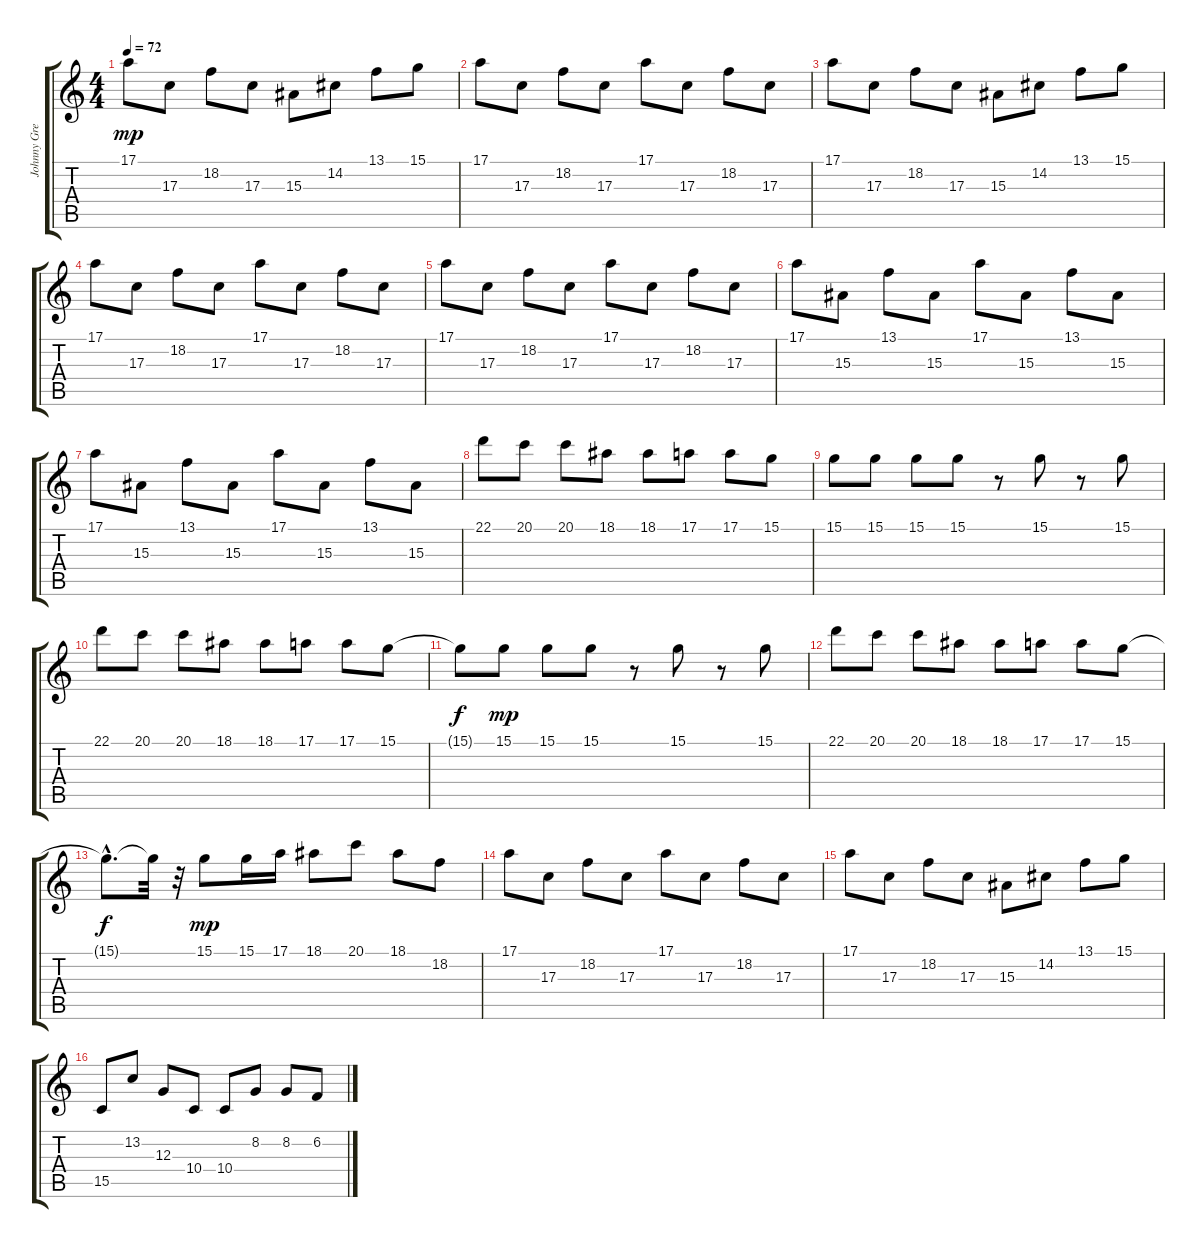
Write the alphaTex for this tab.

\track ("Johnny Greenwod - Xylophone" "Johnny Gre") {instrument glockenspiel}
\staff {score tabs}
\tuning (E4 B3 G3 D3 A2 E2) {hide}
\ts (4 4)
\tempo 72
\clef g2
\ks c
17.1.8{dy mp} 17.3.8 18.2.8 17.3.8 15.3.8 14.2.8 13.1.8 15.1.8 |
17.1.8 17.3.8 18.2.8 17.3.8 17.1.8 17.3.8 18.2.8 17.3.8 |
17.1.8 17.3.8 18.2.8 17.3.8 15.3.8 14.2.8 13.1.8 15.1.8 |
17.1.8 17.3.8 18.2.8 17.3.8 17.1.8 17.3.8 18.2.8 17.3.8 |
17.1.8 17.3.8 18.2.8 17.3.8 17.1.8 17.3.8 18.2.8 17.3.8 |
17.1.8 15.3.8 13.1.8 15.3.8 17.1.8 15.3.8 13.1.8 15.3.8 |
17.1.8 15.3.8 13.1.8 15.3.8 17.1.8 15.3.8 13.1.8 15.3.8 |
22.1.8 20.1.8 20.1.8 18.1.8 18.1.8 17.1.8 17.1.8 15.1.8 |
15.1.8 15.1.8 15.1.8 15.1.8 r.8 15.1.8 r.8 15.1.8 |
22.1.8 20.1.8 20.1.8 18.1.8 18.1.8 17.1.8 17.1.8 15.1.8 |
15.1{t}.8{dy f} 15.1.8{dy mp} 15.1.8 15.1.8 r.8 15.1.8 r.8 15.1.8 |
22.1.8 20.1.8 20.1.8 18.1.8 18.1.8 17.1.8 17.1.8 15.1.8 |
15.1{hac t}.8{d dy f} 15.1{t}.32 r.32 15.1.8{dy mp} 15.1.16 17.1.16 18.1.8 20.1.8 18.1.8 18.2.8 |
17.1.8 17.3.8 18.2.8 17.3.8 17.1.8 17.3.8 18.2.8 17.3.8 |
17.1.8 17.3.8 18.2.8 17.3.8 15.3.8 14.2.8 13.1.8 15.1.8 |
15.5.8 13.2.8 12.3.8 10.4.8 10.4.8 8.2.8 8.2.8 6.2.8
